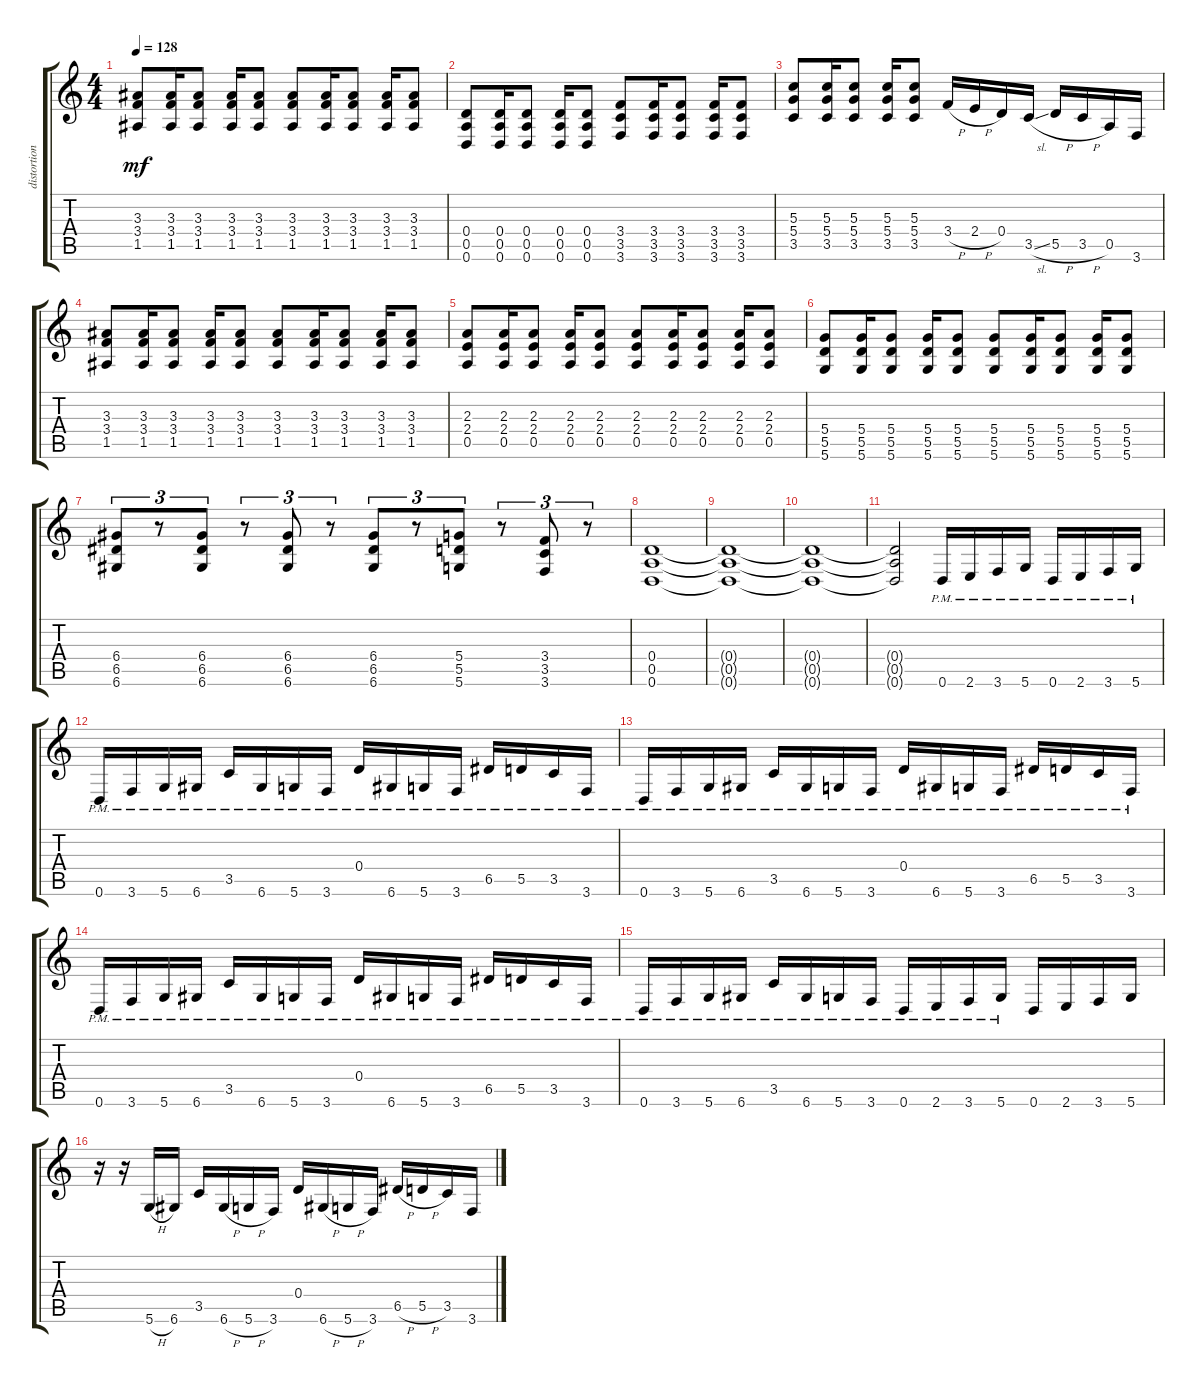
\track ("distortion 1" "distortion") {instrument distortionguitar}
\staff {score tabs}
\tuning (E4 B3 G3 D3 A2 D2) {hide}
\ts (4 4)
\tempo 128
\clef g2
\ks c
(3.3 3.4 1.5).8{dy mf} (3.3 3.4 1.5).16 (3.3 3.4 1.5).8 (3.3 3.4 1.5).16 (3.3 3.4 1.5).8 (3.3 3.4 1.5).8 (3.3 3.4 1.5).16 (3.3 3.4 1.5).8 (3.3 3.4 1.5).16 (3.3 3.4 1.5).8 |
(0.4 0.5 0.6).8 (0.4 0.5 0.6).16 (0.4 0.5 0.6).8 (0.4 0.5 0.6).16 (0.4 0.5 0.6).8 (3.4 3.5 3.6).8 (3.4 3.5 3.6).16 (3.4 3.5 3.6).8 (3.4 3.5 3.6).16 (3.4 3.5 3.6).8 |
(5.3 5.4 3.5).8 (5.3 5.4 3.5).16 (5.3 5.4 3.5).8 (5.3 5.4 3.5).16 (5.3 5.4 3.5).8 3.4{h}.16 2.4{h}.16 0.4.16 3.5{sl}.16 5.5{h}.16 3.5{h}.16 0.5.16 3.6.16 |
(3.3 3.4 1.5).8 (3.3 3.4 1.5).16 (3.3 3.4 1.5).8 (3.3 3.4 1.5).16 (3.3 3.4 1.5).8 (3.3 3.4 1.5).8 (3.3 3.4 1.5).16 (3.3 3.4 1.5).8 (3.3 3.4 1.5).16 (3.3 3.4 1.5).8 |
(2.3 2.4 0.5).8 (2.3 2.4 0.5).16 (2.3 2.4 0.5).8 (2.3 2.4 0.5).16 (2.3 2.4 0.5).8 (2.3 2.4 0.5).8 (2.3 2.4 0.5).16 (2.3 2.4 0.5).8 (2.3 2.4 0.5).16 (2.3 2.4 0.5).8 |
(5.4 5.5 5.6).8 (5.4 5.5 5.6).16 (5.4 5.5 5.6).8 (5.4 5.5 5.6).16 (5.4 5.5 5.6).8 (5.4 5.5 5.6).8 (5.4 5.5 5.6).16 (5.4 5.5 5.6).8 (5.4 5.5 5.6).16 (5.4 5.5 5.6).8 |
(6.4 6.5 6.6).8{tu (3 2)} r.8{tu (3 2)} (6.4 6.5 6.6).8{tu (3 2)} r.8{tu (3 2)} (6.4 6.5 6.6).8{tu (3 2)} r.8{tu (3 2)} (6.4 6.5 6.6).8{tu (3 2)} r.8{tu (3 2)} (5.4 5.5 5.6).8{tu (3 2)} r.8{tu (3 2)} (3.4 3.5 3.6).8{tu (3 2)} r.8{tu (3 2)} |
(0.4 0.5 0.6).1 |
(0.4{t} 0.5{t} 0.6{t}).1 |
(0.4{t} 0.5{t} 0.6{t}).1 |
(0.4{t} 0.5{t} 0.6{t}).2 0.6{pm}.16 2.6{pm}.16 3.6{pm}.16 5.6{pm}.16 0.6{pm}.16 2.6{pm}.16 3.6{pm}.16 5.6{pm}.16 |
0.6{pm}.16 3.6{pm}.16 5.6{pm}.16 6.6{pm}.16 3.5{pm}.16 6.6{pm}.16 5.6{pm}.16 3.6{pm}.16 0.4{pm}.16 6.6{pm}.16 5.6{pm}.16 3.6{pm}.16 6.5{pm}.16 5.5{pm}.16 3.5{pm}.16 3.6{pm}.16 |
0.6{pm}.16 3.6{pm}.16 5.6{pm}.16 6.6{pm}.16 3.5{pm}.16 6.6{pm}.16 5.6{pm}.16 3.6{pm}.16 0.4{pm}.16 6.6{pm}.16 5.6{pm}.16 3.6{pm}.16 6.5{pm}.16 5.5{pm}.16 3.5{pm}.16 3.6{pm}.16 |
0.6{pm}.16 3.6{pm}.16 5.6{pm}.16 6.6{pm}.16 3.5{pm}.16 6.6{pm}.16 5.6{pm}.16 3.6{pm}.16 0.4{pm}.16 6.6{pm}.16 5.6{pm}.16 3.6{pm}.16 6.5{pm}.16 5.5{pm}.16 3.5{pm}.16 3.6{pm}.16 |
0.6{pm}.16 3.6{pm}.16 5.6{pm}.16 6.6{pm}.16 3.5{pm}.16 6.6{pm}.16 5.6{pm}.16 3.6{pm}.16 0.6{pm}.16 2.6{pm}.16 3.6{pm}.16 5.6{pm}.16 0.6.16 2.6.16 3.6.16 5.6.16 |
r.16 r.16 5.6{h}.16 6.6.16 3.5.16 6.6{h}.16 5.6{h}.16 3.6.16 0.4.16 6.6{h}.16 5.6{h}.16 3.6.16 6.5{h}.16 5.5{h}.16 3.5.16 3.6.16
